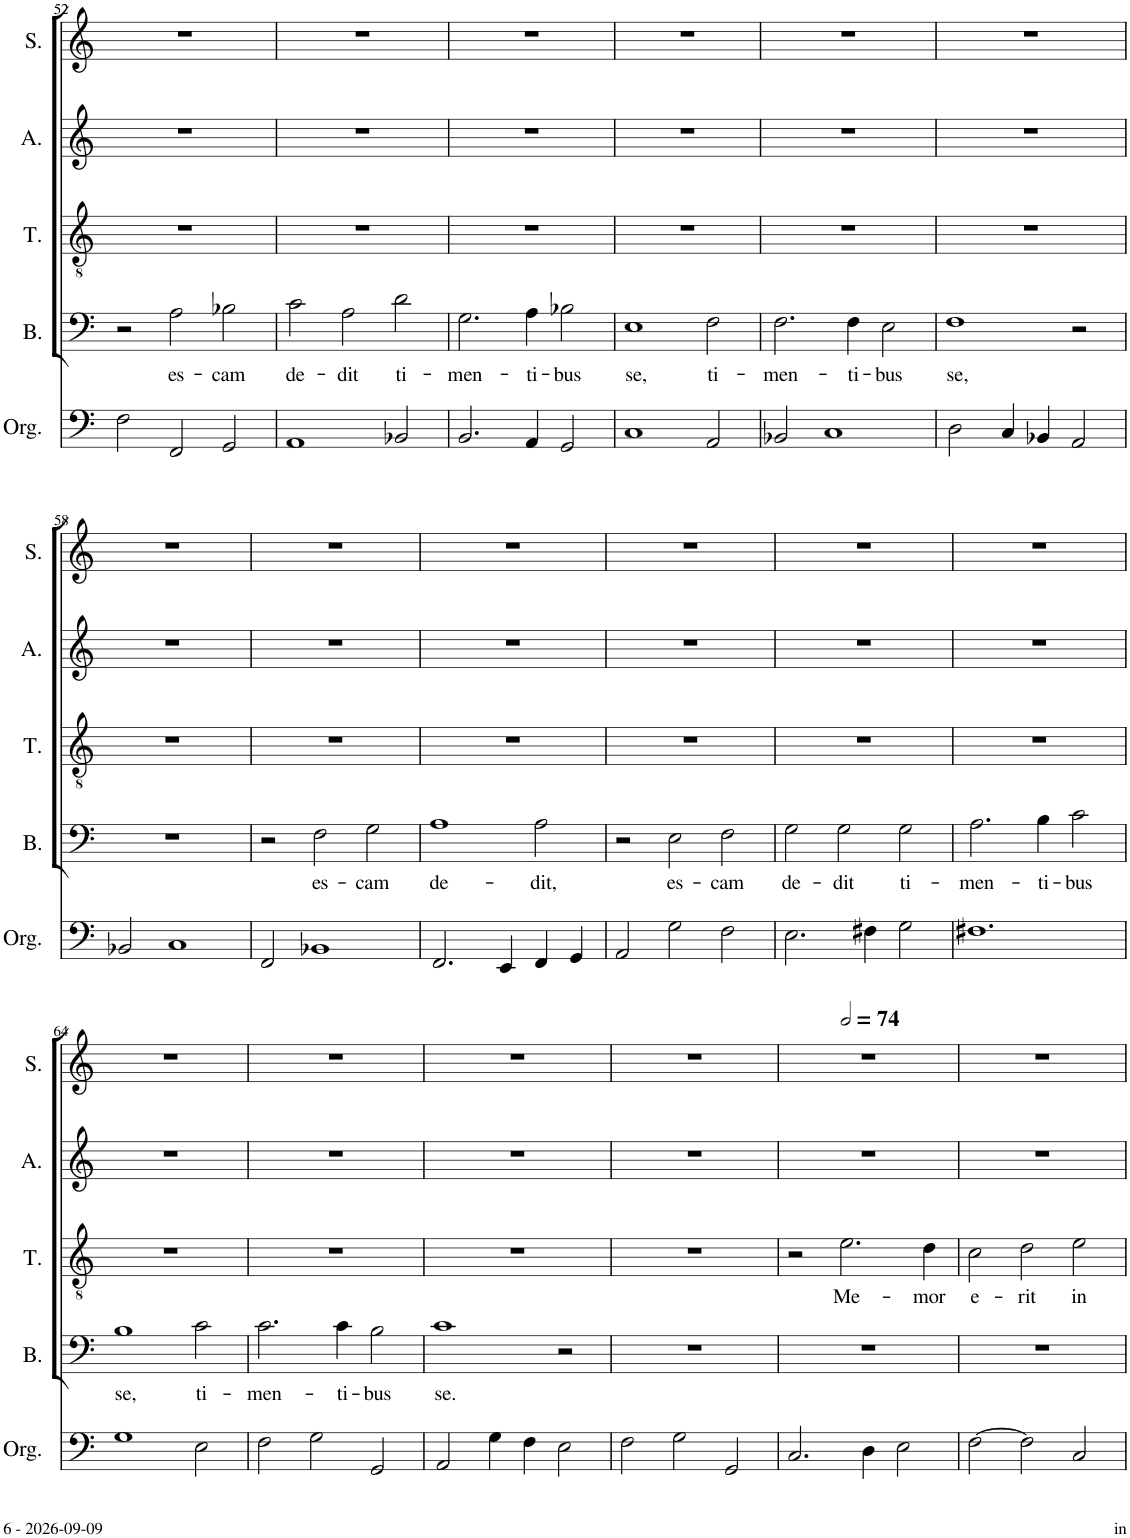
**kern	**kern	**text	**kern	**text	**kern	**kern
*part5	*part4	*part4	*part3	*part3	*part2	*part1
*staff5	*staff4	*staff4	*staff3	*staff3	*staff2	*staff1
*I"Orgue	*I"Basse	*	*I"Ténor	*	*I"Alto	*I"Soprano
*I'Org.	*I'B.	*	*I'T.	*	*I'A.	*I'S.
!!LO:PB:g=z
*clefF4	*clefF4	*	*clefGv2	*	*clefG2	*clefG2
*k[]	*k[]	*	*k[]	*	*k[]	*k[]
*M3/2	*M3/2	*	*M3/2	*	*M3/2	*M3/2
=52	=52	=52	=52	=52	=52	=52
2F\	2r	.	1.r	.	1.r	1.r
!	!	!LO:LY:b	!	!	!	!
2FF/	2A\	es-	.	.	.	.
!	!	!LO:LY:b	!	!	!	!
2GG/	2B-X\	-cam	.	.	.	.
=53	=53	=53	=53	=53	=53	=53
!	!	!LO:LY:b	!	!	!	!
1AA	2c\	de-	1.r	.	1.r	1.r
!	!	!LO:LY:b	!	!	!	!
.	2A\	-dit	.	.	.	.
!	!	!LO:LY:b	!	!	!	!
2BB-X/	2d\	ti-	.	.	.	.
=54	=54	=54	=54	=54	=54	=54
!	!	!LO:LY:b	!	!	!	!
2.BB/	2.G\	-men-	1.r	.	1.r	1.r
!	!	!LO:LY:b	!	!	!	!
4AA/	4A\	-ti-	.	.	.	.
!	!	!LO:LY:b	!	!	!	!
2GG/	2B-X\	-bus	.	.	.	.
=55	=55	=55	=55	=55	=55	=55
!	!	!LO:LY:b	!	!	!	!
1C	1E	se,	1.r	.	1.r	1.r
!	!	!LO:LY:b	!	!	!	!
2AA/	2F\	ti-	.	.	.	.
=56	=56	=56	=56	=56	=56	=56
!	!	!LO:LY:b	!	!	!	!
2BB-X/	2.F\	-men-	1.r	.	1.r	1.r
1C	.	.	.	.	.	.
!	!	!LO:LY:b	!	!	!	!
.	4F\	-ti-	.	.	.	.
!	!	!LO:LY:b	!	!	!	!
.	2E\	-bus	.	.	.	.
=57	=57	=57	=57	=57	=57	=57
!	!	!LO:LY:b	!	!	!	!
2D\	1F	se,	1.r	.	1.r	1.r
4C/	.	.	.	.	.	.
4BB-X/	.	.	.	.	.	.
2AA/	2r	.	.	.	.	.
!!LO:LB:g=z
=58	=58	=58	=58	=58	=58	=58
2BB-X/	1.r	.	1.r	.	1.r	1.r
1C	.	.	.	.	.	.
=59	=59	=59	=59	=59	=59	=59
2FF/	2r	.	1.r	.	1.r	1.r
!	!	!LO:LY:b	!	!	!	!
1BB-X	2F\	es-	.	.	.	.
!	!	!LO:LY:b	!	!	!	!
.	2G\	-cam	.	.	.	.
=60	=60	=60	=60	=60	=60	=60
!	!	!LO:LY:b	!	!	!	!
2.FF/	1A	de-	1.r	.	1.r	1.r
4EE/	.	.	.	.	.	.
!	!	!LO:LY:b	!	!	!	!
4FF/	2A\	-dit,	.	.	.	.
4GG/	.	.	.	.	.	.
=61	=61	=61	=61	=61	=61	=61
2AA/	2r	.	1.r	.	1.r	1.r
!	!	!LO:LY:b	!	!	!	!
2G\	2E\	es-	.	.	.	.
!	!	!LO:LY:b	!	!	!	!
2F\	2F\	-cam	.	.	.	.
=62	=62	=62	=62	=62	=62	=62
!	!	!LO:LY:b	!	!	!	!
2.E\	2G\	de-	1.r	.	1.r	1.r
!	!	!LO:LY:b	!	!	!	!
.	2G\	-dit	.	.	.	.
4F#X\	.	.	.	.	.	.
!	!	!LO:LY:b	!	!	!	!
2G\	2G\	ti-	.	.	.	.
=63	=63	=63	=63	=63	=63	=63
!	!	!LO:LY:b	!	!	!	!
1.F#X	2.A\	-men-	1.r	.	1.r	1.r
!	!	!LO:LY:b	!	!	!	!
.	4B\	-ti-	.	.	.	.
!	!	!LO:LY:b	!	!	!	!
.	2c\	-bus	.	.	.	.
!!LO:LB:g=z
=64	=64	=64	=64	=64	=64	=64
!	!	!LO:LY:b	!	!	!	!
1G	1B	se,	1.r	.	1.r	1.r
!	!	!LO:LY:b	!	!	!	!
2E\	2c\	ti-	.	.	.	.
=65	=65	=65	=65	=65	=65	=65
!	!	!LO:LY:b	!	!	!	!
2F\	2.c\	-men-	1.r	.	1.r	1.r
2G\	.	.	.	.	.	.
!	!	!LO:LY:b	!	!	!	!
.	4c\	-ti-	.	.	.	.
!	!	!LO:LY:b	!	!	!	!
2GG/	2B\	-bus	.	.	.	.
=66	=66	=66	=66	=66	=66	=66
!	!	!LO:LY:b	!	!	!	!
2AA/	1c	se.	1.r	.	1.r	1.r
4G\	.	.	.	.	.	.
4F\	.	.	.	.	.	.
2E\	2r	.	.	.	.	.
=67	=67	=67	=67	=67	=67	=67
2F\	1.r	.	1.r	.	1.r	1.r
2G\	.	.	.	.	.	.
2GG/	.	.	.	.	.	.
=68	=68	=68	=68	=68	=68	=68
*	*	*	*	*	*	*^
2.C/	1.r	.	2r	.	1.r	1.r	2ryy
*	*	*	*	*	*	*MM148	*
!	!	!	!	!LO:LY:b	!	!	!
.	.	.	2.e\	Me-	.	.	1ryy
4D\	.	.	.	.	.	.	.
2E\	.	.	.	.	.	.	.
!	!	!	!	!LO:LY:b	!	!	!
.	.	.	4d\	-mor	.	.	.
=69	=69	=69	=69	=69	=69	=69	=69
!	!	!	!	!LO:LY:b	!	!	!
*	*	*	*	*	*	*v	*v
[2F\	1.r	.	2c\	e-	1.r	1.r
!	!	!	!	!LO:LY:b	!	!
2F\]	.	.	2d\	-rit	.	.
!	!	!	!	!LO:LY:b	!	!
2C/	.	.	2e\	in	.	.
=	=	=	=	=	=	=
*-	*-	*-	*-	*-	*-	*-
